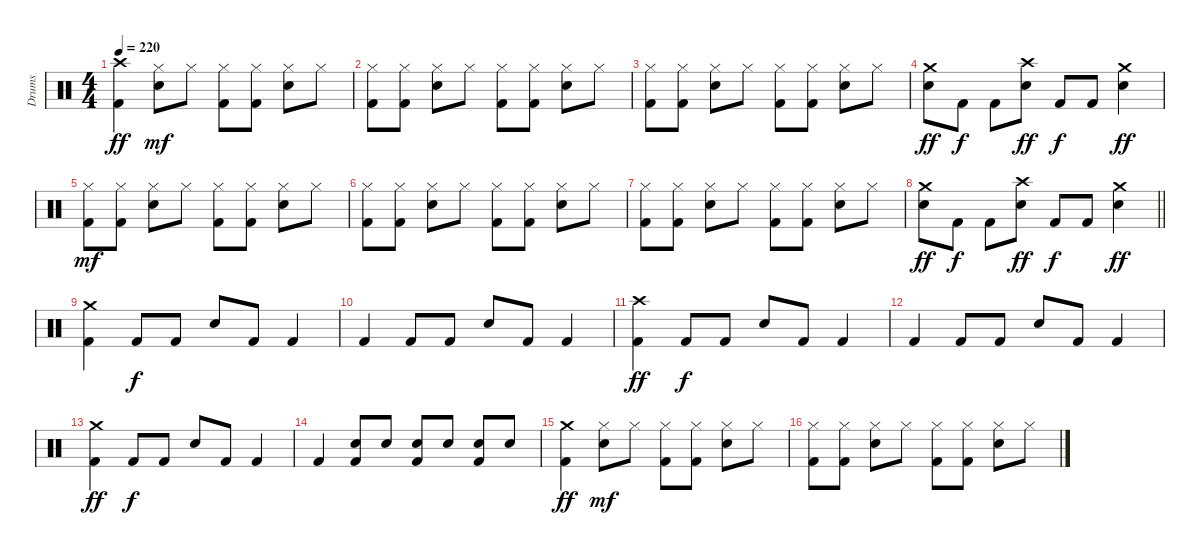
\track ("Drums" "Drums") {instrument percussion}
\staff {score}
\articulation defaults
\ts (4 4)
\tempo 220
\clef neutral
\ks c
("Crash high (hit)" "Kick (hit) 2").4{dy ff} ("Hi-Hat (closed)" "Electric Snare (hit)").8{dy mf} "Hi-Hat (closed)".8 ("Hi-Hat (closed)" "Kick (hit) 2").8 ("Hi-Hat (closed)" "Kick (hit) 2").8 ("Hi-Hat (closed)" "Electric Snare (hit)").8 "Hi-Hat (closed)".8 |
("Hi-Hat (closed)" "Kick (hit) 2").8 ("Hi-Hat (closed)" "Kick (hit) 2").8 ("Hi-Hat (closed)" "Electric Snare (hit)").8 "Hi-Hat (closed)".8 ("Hi-Hat (closed)" "Kick (hit) 2").8 ("Hi-Hat (closed)" "Kick (hit) 2").8 ("Hi-Hat (closed)" "Electric Snare (hit)").8 "Hi-Hat (closed)".8 |
("Hi-Hat (closed)" "Kick (hit) 2").8 ("Hi-Hat (closed)" "Kick (hit) 2").8 ("Hi-Hat (closed)" "Electric Snare (hit)").8 "Hi-Hat (closed)".8 ("Hi-Hat (closed)" "Kick (hit) 2").8 ("Hi-Hat (closed)" "Kick (hit) 2").8 ("Hi-Hat (closed)" "Electric Snare (hit)").8 "Hi-Hat (closed)".8 |
("Crash medium (hit)" "Electric Snare (hit)").8{dy ff} "Kick (hit) 2".8{dy f} "Kick (hit) 2".8 ("Crash high (hit)" "Electric Snare (hit)").8{dy ff} "Kick (hit) 2".8{dy f} "Kick (hit) 2".8 ("Crash medium (hit)" "Electric Snare (hit)").4{dy ff} |
("Hi-Hat (closed)" "Kick (hit) 2").8{dy mf} ("Hi-Hat (closed)" "Kick (hit) 2").8 ("Hi-Hat (closed)" "Electric Snare (hit)").8 "Hi-Hat (closed)".8 ("Hi-Hat (closed)" "Kick (hit) 2").8 ("Hi-Hat (closed)" "Kick (hit) 2").8 ("Hi-Hat (closed)" "Electric Snare (hit)").8 "Hi-Hat (closed)".8 |
("Hi-Hat (closed)" "Kick (hit) 2").8 ("Hi-Hat (closed)" "Kick (hit) 2").8 ("Hi-Hat (closed)" "Electric Snare (hit)").8 "Hi-Hat (closed)".8 ("Hi-Hat (closed)" "Kick (hit) 2").8 ("Hi-Hat (closed)" "Kick (hit) 2").8 ("Hi-Hat (closed)" "Electric Snare (hit)").8 "Hi-Hat (closed)".8 |
("Hi-Hat (closed)" "Kick (hit) 2").8 ("Hi-Hat (closed)" "Kick (hit) 2").8 ("Hi-Hat (closed)" "Electric Snare (hit)").8 "Hi-Hat (closed)".8 ("Hi-Hat (closed)" "Kick (hit) 2").8 ("Hi-Hat (closed)" "Kick (hit) 2").8 ("Hi-Hat (closed)" "Electric Snare (hit)").8 "Hi-Hat (closed)".8 |
\barLineRight lightlight
("Crash medium (hit)" "Electric Snare (hit)").8{dy ff} "Kick (hit) 2".8{dy f} "Kick (hit) 2".8 ("Crash high (hit)" "Electric Snare (hit)").8{dy ff} "Kick (hit) 2".8{dy f} "Kick (hit) 2".8 ("Crash medium (hit)" "Electric Snare (hit)").4{dy ff} |
("Crash medium (hit)" "Kick (hit) 2").4 "Kick (hit) 2".8{dy f} "Kick (hit) 2".8 "Electric Snare (hit)".8 "Kick (hit) 2".8 "Kick (hit) 2".4 |
"Kick (hit) 2".4 "Kick (hit) 2".8 "Kick (hit) 2".8 "Electric Snare (hit)".8 "Kick (hit) 2".8 "Kick (hit) 2".4 |
("Crash high (hit)" "Kick (hit) 2").4{dy ff} "Kick (hit) 2".8{dy f} "Kick (hit) 2".8 "Electric Snare (hit)".8 "Kick (hit) 2".8 "Kick (hit) 2".4 |
"Kick (hit) 2".4 "Kick (hit) 2".8 "Kick (hit) 2".8 "Electric Snare (hit)".8 "Kick (hit) 2".8 "Kick (hit) 2".4 |
("Crash medium (hit)" "Kick (hit) 2").4{dy ff} "Kick (hit) 2".8{dy f} "Kick (hit) 2".8 "Electric Snare (hit)".8 "Kick (hit) 2".8 "Kick (hit) 2".4 |
"Kick (hit) 2".4 ("Electric Snare (hit)" "Kick (hit) 2").8 "Electric Snare (hit)".8 ("Electric Snare (hit)" "Kick (hit) 2").8 "Electric Snare (hit)".8 ("Electric Snare (hit)" "Kick (hit) 2").8 "Electric Snare (hit)".8 |
("Crash medium (hit)" "Kick (hit) 2").4{dy ff} ("Hi-Hat (closed)" "Electric Snare (hit)").8{dy mf} "Hi-Hat (closed)".8 ("Hi-Hat (closed)" "Kick (hit) 2").8 ("Hi-Hat (closed)" "Kick (hit) 2").8 ("Hi-Hat (closed)" "Electric Snare (hit)").8 "Hi-Hat (closed)".8 |
("Hi-Hat (closed)" "Kick (hit) 2").8 ("Hi-Hat (closed)" "Kick (hit) 2").8 ("Hi-Hat (closed)" "Electric Snare (hit)").8 "Hi-Hat (closed)".8 ("Hi-Hat (closed)" "Kick (hit) 2").8 ("Hi-Hat (closed)" "Kick (hit) 2").8 ("Hi-Hat (closed)" "Electric Snare (hit)").8 "Hi-Hat (closed)".8
